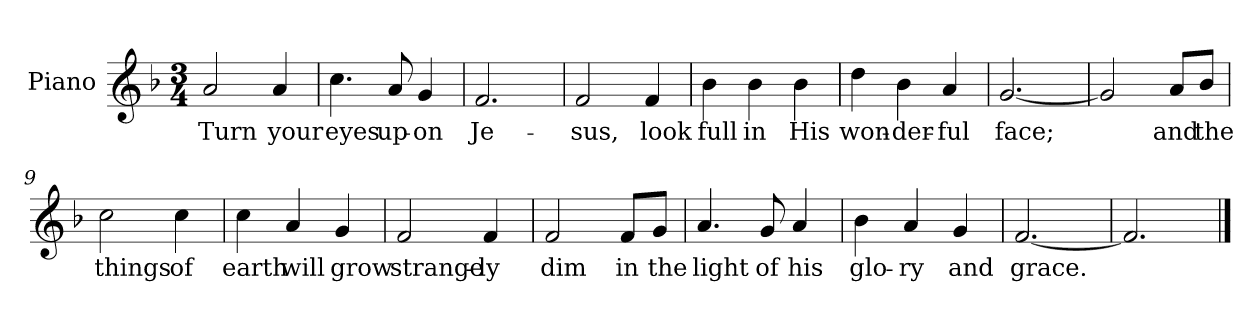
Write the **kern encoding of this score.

**kern	**text
*part1	*part1
*staff1	*staff1
*I"Piano	*
*I'Pno.	*
!!LO:PB:g=z
*clefG2	*
*k[b-]	*
*F:	*
*M3/4	*
=1	=1
!	!LO:LY:b:color=#000000
2ai/	Turn
!	!LO:LY:b:color=#000000
4ai/	your
=2	=2
!	!LO:LY:b:color=#000000
4.cci\	eyes
!	!LO:LY:b:color=#000000
8ai/	up-
!	!LO:LY:b:color=#000000
4gi/	-on
=3	=3
!	!LO:LY:b:color=#000000
2.fi/	Je-
=4	=4
!	!LO:LY:b:color=#000000
2fi/	-sus,
!	!LO:LY:b:color=#000000
4fi/	look
=5	=5
!	!LO:LY:b:color=#000000
4b-i\	full
!	!LO:LY:b:color=#000000
4b-i\	in
!	!LO:LY:b:color=#000000
4b-i\	His
!!LO:LB:g=z
=6	=6
!	!LO:LY:b:color=#000000
4ddi\	won-
!	!LO:LY:b:color=#000000
4b-i\	-der-
!	!LO:LY:b:color=#000000
4ai/	-ful
=7	=7
!	!LO:LY:b:color=#000000
[2.gi/	face;
=8	=8
2gi/]	.
!	!LO:LY:b:color=#000000
8ai/L	and
!	!LO:LY:b:color=#000000
8b-i/J	the
=9	=9
!	!LO:LY:b:color=#000000
2cci\	things
!	!LO:LY:b:color=#000000
4cci\	of
=10	=10
!	!LO:LY:b:color=#000000
4cci\	earth
!	!LO:LY:b:color=#000000
4ai/	will
!	!LO:LY:b:color=#000000
4gi/	grow
!!LO:LB:g=z
=11	=11
!	!LO:LY:b:color=#000000
2fi/	strange-
!	!LO:LY:b:color=#000000
4fi/	-ly
=12	=12
!	!LO:LY:b:color=#000000
2fi/	dim
!	!LO:LY:b:color=#000000
8fi/L	in
!	!LO:LY:b:color=#000000
8gi/J	the
=13	=13
!	!LO:LY:b:color=#000000
4.ai/	light
!	!LO:LY:b:color=#000000
8gi/	of
!	!LO:LY:b:color=#000000
4ai/	his
=14	=14
!	!LO:LY:b:color=#000000
4b-i\	glo-
!	!LO:LY:b:color=#000000
4ai/	-ry
!	!LO:LY:b:color=#000000
4gi/	and
=15	=15
!	!LO:LY:b:color=#000000
[2.fi/	grace.
=16	=16
2.fi/]	.
==	==
*-	*-
